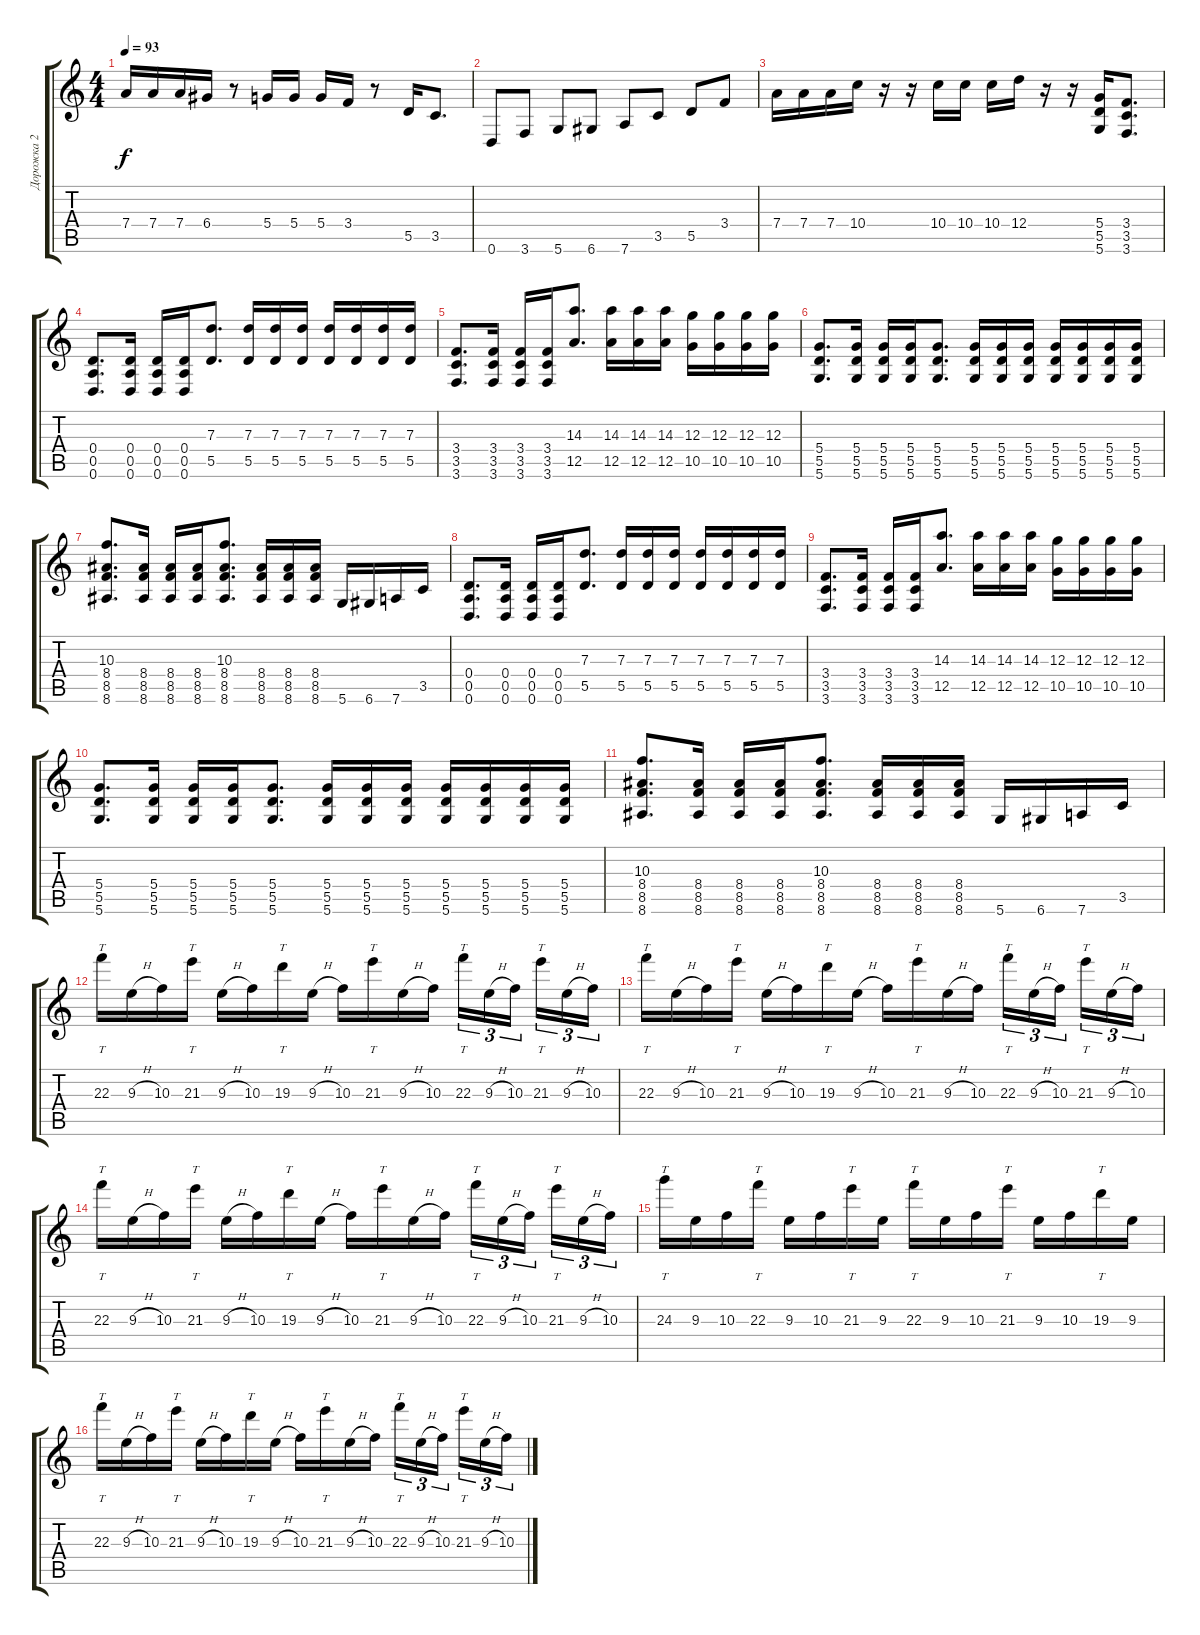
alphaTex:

\track ("Дорожка 2" "Дорожка 2") {instrument distortionguitar}
\staff {score tabs}
\tuning (E4 B3 G3 D3 A2 D2) {hide}
\ts (4 4)
\tempo 93
\clef g2
\ks c
7.4.16{dy f} 7.4.16 7.4.16 6.4.16 r.8 5.4.16 5.4.16 5.4.16 3.4.16 r.8 5.5.16 3.5.8{d} |
0.6.8 3.6.8 5.6.8 6.6.8 7.6.8 3.5.8 5.5.8 3.4.8 |
7.4.16 7.4.16 7.4.16 10.4.16 r.16 r.16 10.4.16 10.4.16 10.4.16 12.4.16 r.16 r.16 (5.4 5.5 5.6).16 (3.4 3.5 3.6).8{d} |
(0.4 0.5 0.6).8{d} (0.4 0.5 0.6).16 (0.4 0.5 0.6).16 (0.4 0.5 0.6).16 (7.3 5.5).8{d} (7.3 5.5).16 (7.3 5.5).16 (7.3 5.5).16 (7.3 5.5).16 (7.3 5.5).16 (7.3 5.5).16 (7.3 5.5).16 |
(3.4 3.5 3.6).8{d} (3.4 3.5 3.6).16 (3.4 3.5 3.6).16 (3.4 3.5 3.6).16 (14.3 12.5).8{d} (14.3 12.5).16 (14.3 12.5).16 (14.3 12.5).16 (12.3 10.5).16 (12.3 10.5).16 (12.3 10.5).16 (12.3 10.5).16 |
(5.4 5.5 5.6).8{d} (5.4 5.5 5.6).16 (5.4 5.5 5.6).16 (5.4 5.5 5.6).16 (5.4 5.5 5.6).8{d} (5.4 5.5 5.6).16 (5.4 5.5 5.6).16 (5.4 5.5 5.6).16 (5.4 5.5 5.6).16 (5.4 5.5 5.6).16 (5.4 5.5 5.6).16 (5.4 5.5 5.6).16 |
(10.3 8.4 8.5 8.6).8{d} (8.4 8.5 8.6).16 (8.4 8.5 8.6).16 (8.4 8.5 8.6).16 (10.3 8.4 8.5 8.6).8{d} (8.4 8.5 8.6).16 (8.4 8.5 8.6).16 (8.4 8.5 8.6).16 5.6.16 6.6.16 7.6.16 3.5.16 |
(0.4 0.5 0.6).8{d} (0.4 0.5 0.6).16 (0.4 0.5 0.6).16 (0.4 0.5 0.6).16 (7.3 5.5).8{d} (7.3 5.5).16 (7.3 5.5).16 (7.3 5.5).16 (7.3 5.5).16 (7.3 5.5).16 (7.3 5.5).16 (7.3 5.5).16 |
(3.4 3.5 3.6).8{d} (3.4 3.5 3.6).16 (3.4 3.5 3.6).16 (3.4 3.5 3.6).16 (14.3 12.5).8{d} (14.3 12.5).16 (14.3 12.5).16 (14.3 12.5).16 (12.3 10.5).16 (12.3 10.5).16 (12.3 10.5).16 (12.3 10.5).16 |
(5.4 5.5 5.6).8{d} (5.4 5.5 5.6).16 (5.4 5.5 5.6).16 (5.4 5.5 5.6).16 (5.4 5.5 5.6).8{d} (5.4 5.5 5.6).16 (5.4 5.5 5.6).16 (5.4 5.5 5.6).16 (5.4 5.5 5.6).16 (5.4 5.5 5.6).16 (5.4 5.5 5.6).16 (5.4 5.5 5.6).16 |
(10.3 8.4 8.5 8.6).8{d} (8.4 8.5 8.6).16 (8.4 8.5 8.6).16 (8.4 8.5 8.6).16 (10.3 8.4 8.5 8.6).8{d} (8.4 8.5 8.6).16 (8.4 8.5 8.6).16 (8.4 8.5 8.6).16 5.6.16 6.6.16 7.6.16 3.5.16 |
22.3.16{tt} 9.3{h}.16 10.3.16 21.3.16{tt} 9.3{h}.16 10.3.16 19.3.16{tt} 9.3{h}.16 10.3.16 21.3.16{tt} 9.3{h}.16 10.3.16 22.3.16{tt tu (3 2)} 9.3{h}.16{tu (3 2)} 10.3.16{tu (3 2) beam splitsecondary} 21.3.16{tt tu (3 2)} 9.3{h}.16{tu (3 2)} 10.3.16{tu (3 2)} |
22.3.16{tt} 9.3{h}.16 10.3.16 21.3.16{tt} 9.3{h}.16 10.3.16 19.3.16{tt} 9.3{h}.16 10.3.16 21.3.16{tt} 9.3{h}.16 10.3.16 22.3.16{tt tu (3 2)} 9.3{h}.16{tu (3 2)} 10.3.16{tu (3 2) beam splitsecondary} 21.3.16{tt tu (3 2)} 9.3{h}.16{tu (3 2)} 10.3.16{tu (3 2)} |
22.3.16{tt} 9.3{h}.16 10.3.16 21.3.16{tt} 9.3{h}.16 10.3.16 19.3.16{tt} 9.3{h}.16 10.3.16 21.3.16{tt} 9.3{h}.16 10.3.16 22.3.16{tt tu (3 2)} 9.3{h}.16{tu (3 2)} 10.3.16{tu (3 2) beam splitsecondary} 21.3.16{tt tu (3 2)} 9.3{h}.16{tu (3 2)} 10.3.16{tu (3 2)} |
24.3.16{tt} 9.3.16 10.3.16 22.3.16{tt} 9.3.16 10.3.16 21.3.16{tt} 9.3.16 22.3.16{tt} 9.3.16 10.3.16 21.3.16{tt} 9.3.16 10.3.16 19.3.16{tt} 9.3.16 |
22.3.16{tt} 9.3{h}.16 10.3.16 21.3.16{tt} 9.3{h}.16 10.3.16 19.3.16{tt} 9.3{h}.16 10.3.16 21.3.16{tt} 9.3{h}.16 10.3.16 22.3.16{tt tu (3 2)} 9.3{h}.16{tu (3 2)} 10.3.16{tu (3 2) beam splitsecondary} 21.3.16{tt tu (3 2)} 9.3{h}.16{tu (3 2)} 10.3.16{tu (3 2)}
